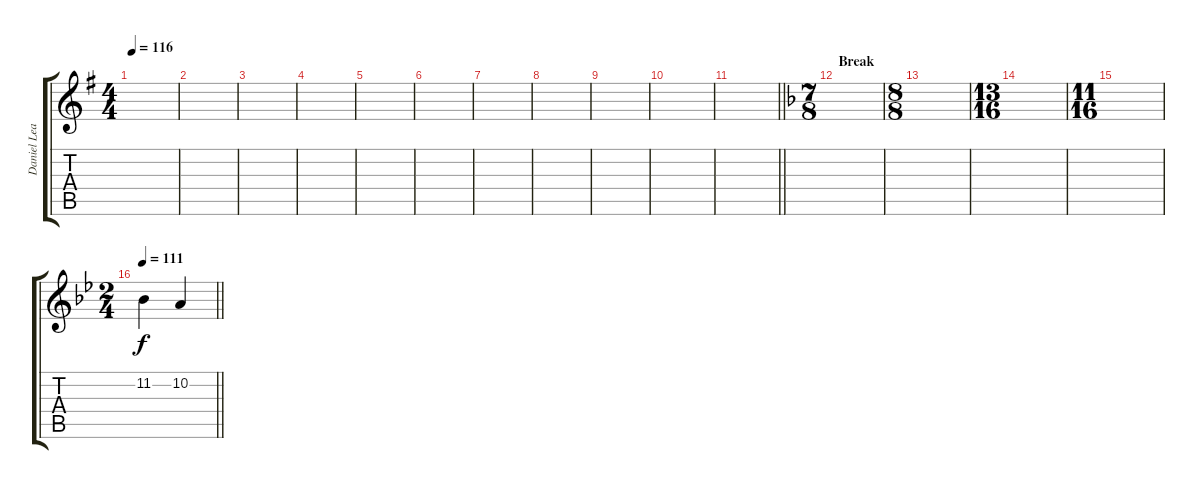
\track ("Daniel Lead vocals" "Daniel Lea") {instrument lead1square}
\staff {score tabs}
\tuning (E4 B3 G3 D3 A2 E2) {hide}
\ts (4 4)
\tempo 116
\clef g2
\ks g
|
|
|
|
|
|
|
|
|
|
\barLineRight lightlight
|
\ts (7 8)
\section ("" "Break")
\ks f
|
\ts (8 8)
|
\ts (13 16)
|
\ts (11 16)
|
\ts (2 4)
\tempo 111
\barLineRight lightlight
\ks bb
11.2.4 10.2.4
